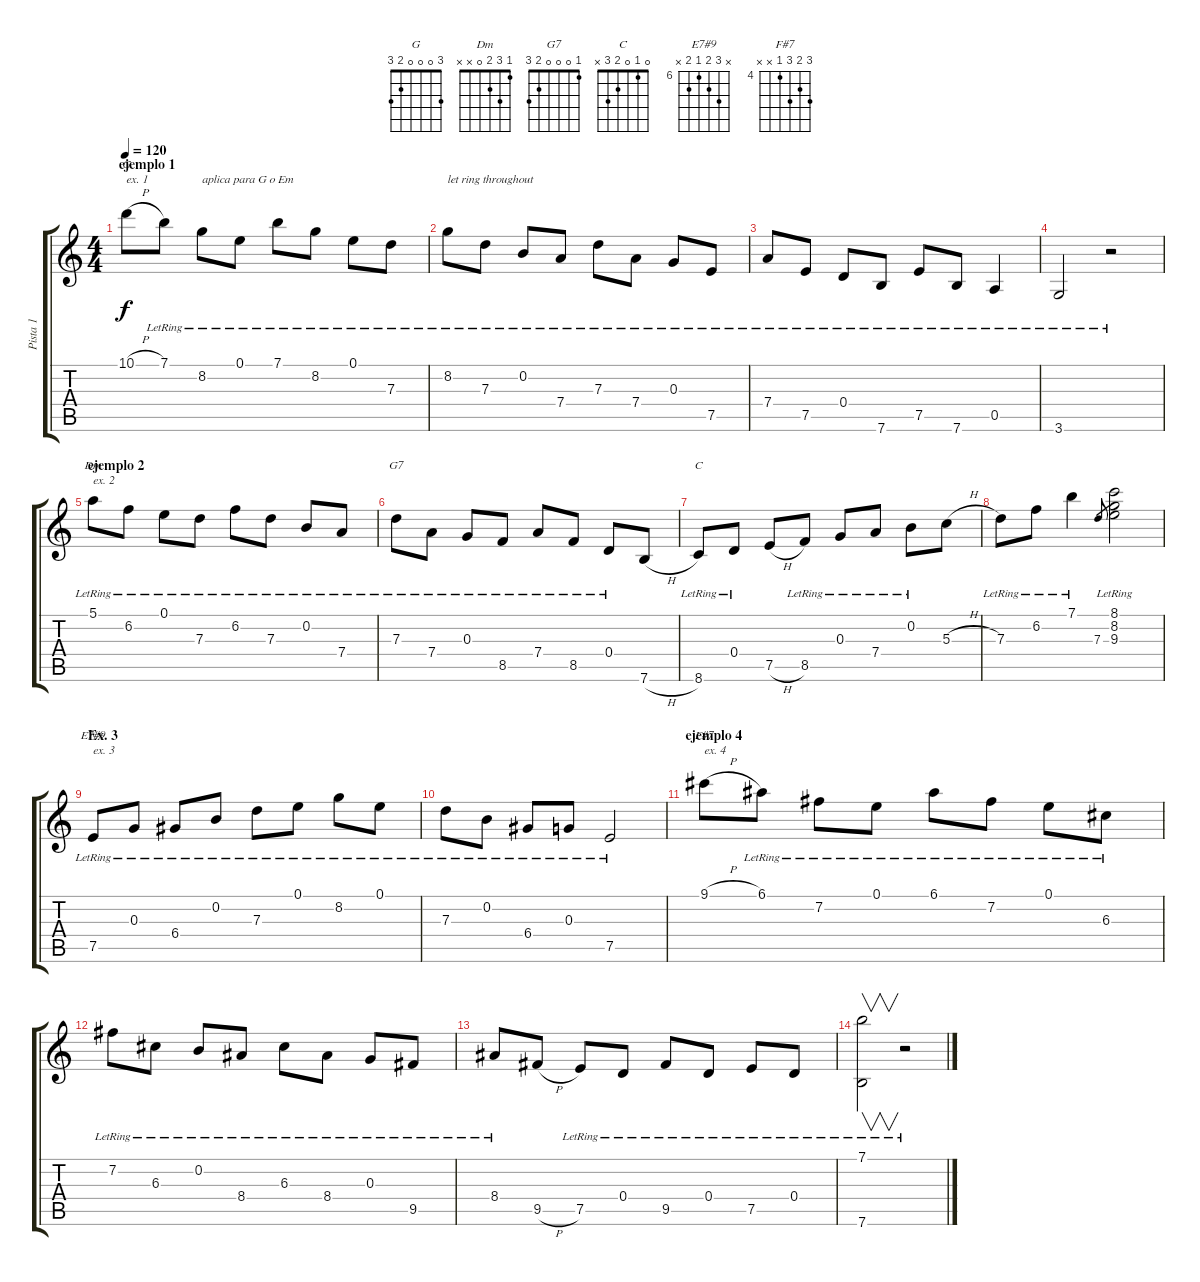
\track ("Pista 1" "Pista 1") {instrument acousticguitarnylon}
\staff {score tabs}
\tuning (E4 B3 G3 D3 A2 E2) {hide}
\chord ("G" 3 0 0 0 2 3)
\chord ("Dm" 1 3 2 0 x x)
\chord ("G7" 1 0 0 0 2 3)
\chord ("C" 0 1 0 2 3 x)
\chord ("E7#9" x 8 7 6 7 x) {firstfret 6}
\chord ("F#7" 6 5 6 4 x x) {firstfret 4}
\ts (4 4)
\section ("" "ejemplo 1")
\tempo 120
\clef g2
\ks c
10.1{h}.8{ch "G" txt "ex. 1" dy f instrument acousticguitarnylon} 7.1{lr}.8 8.2{lr}.8{txt "aplica para G o Em"} 0.1{lr}.8 7.1{lr}.8 8.2{lr}.8 0.1{lr}.8 7.3{lr}.8 |
8.2{lr}.8{txt "let ring throughout"} 7.3{lr}.8 0.2{lr}.8 7.4{lr}.8 7.3{lr}.8 7.4{lr}.8 0.3{lr}.8 7.5{lr}.8 |
7.4{lr}.8 7.5{lr}.8 0.4{lr}.8 7.6{lr}.8 7.5{lr}.8 7.6{lr}.8 0.5{lr}.4 |
3.6{lr}.2 r.2 |
\section ("" "ejemplo 2")
5.1{lr}.8{ch "Dm" txt "ex. 2"} 6.2{lr}.8 0.1{lr}.8 7.3{lr}.8 6.2{lr}.8 7.3{lr}.8 0.2{lr}.8 7.4{lr}.8 |
7.3{lr}.8{ch "G7"} 7.4{lr}.8 0.3{lr}.8 8.5{lr}.8 7.4{lr}.8 8.5{lr}.8 0.4{lr}.8 7.6{h}.8 |
8.6{lr}.8{ch "C"} 0.4{lr}.8 7.5{h}.8 8.5{lr}.8 0.3{lr}.8 7.4{lr}.8 0.2{lr}.8 5.3{h}.8 |
7.3{lr}.8 6.2{lr}.8 7.1{lr}.4 7.3.8{gr} (8.1{lr} 8.2{lr} 9.3).2 |
\section ("" "Ex. 3")
7.5{lr}.8{ch "E7#9" txt "ex. 3"} 0.3{lr}.8 6.4{lr}.8 0.2{lr}.8 7.3{lr}.8 0.1{lr}.8 8.2{lr}.8 0.1{lr}.8 |
7.3{lr}.8 0.2{lr}.8 6.4{lr}.8 0.3{lr}.8 7.5{lr}.2 |
\section ("" "ejemplo 4")
9.1{h}.8{ch "F#7" txt "ex. 4"} 6.1{lr}.8 7.2{lr}.8 0.1{lr}.8 6.1{lr}.8 7.2{lr}.8 0.1{lr}.8 6.3{lr}.8 |
7.2{lr}.8 6.3{lr}.8 0.2{lr}.8 8.4{lr}.8 6.3{lr}.8 8.4{lr}.8 0.3{lr}.8 9.5{lr}.8 |
8.4{lr}.8 9.5{h}.8 7.5{lr}.8 0.4{lr}.8 9.5{lr}.8 0.4{lr}.8 7.5{lr}.8 0.4{lr}.8 |
(7.1 7.6{lr}).2{v} r.2
